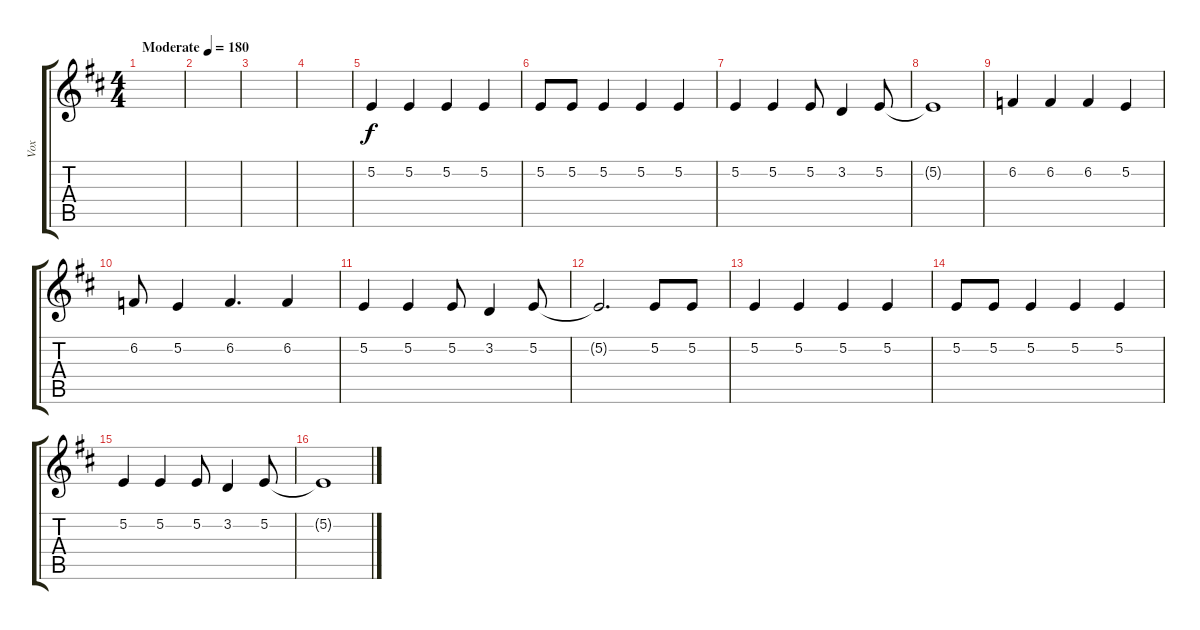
\track ("Vox" "Vox") {instrument altosax}
\staff {score tabs}
\tuning (E4 B3 G3 D3 A2 E2) {hide}
\ts (4 4)
\tempo (180 "Moderate")
\clef g2
\ks d
|
|
|
|
5.2.4 5.2.4 5.2.4 5.2.4 |
5.2.8 5.2.8 5.2.4 5.2.4 5.2.4 |
5.2.4 5.2.4 5.2.8 3.2.4 5.2.8 |
5.2{t}.1 |
6.2.4 6.2.4 6.2.4 5.2.4 |
6.2.8 5.2.4 6.2.4{d} 6.2.4 |
5.2.4 5.2.4 5.2.8 3.2.4 5.2.8 |
5.2{t}.2{d} 5.2.8 5.2.8 |
5.2.4 5.2.4 5.2.4 5.2.4 |
5.2.8 5.2.8 5.2.4 5.2.4 5.2.4 |
5.2.4 5.2.4 5.2.8 3.2.4 5.2.8 |
5.2{t}.1
